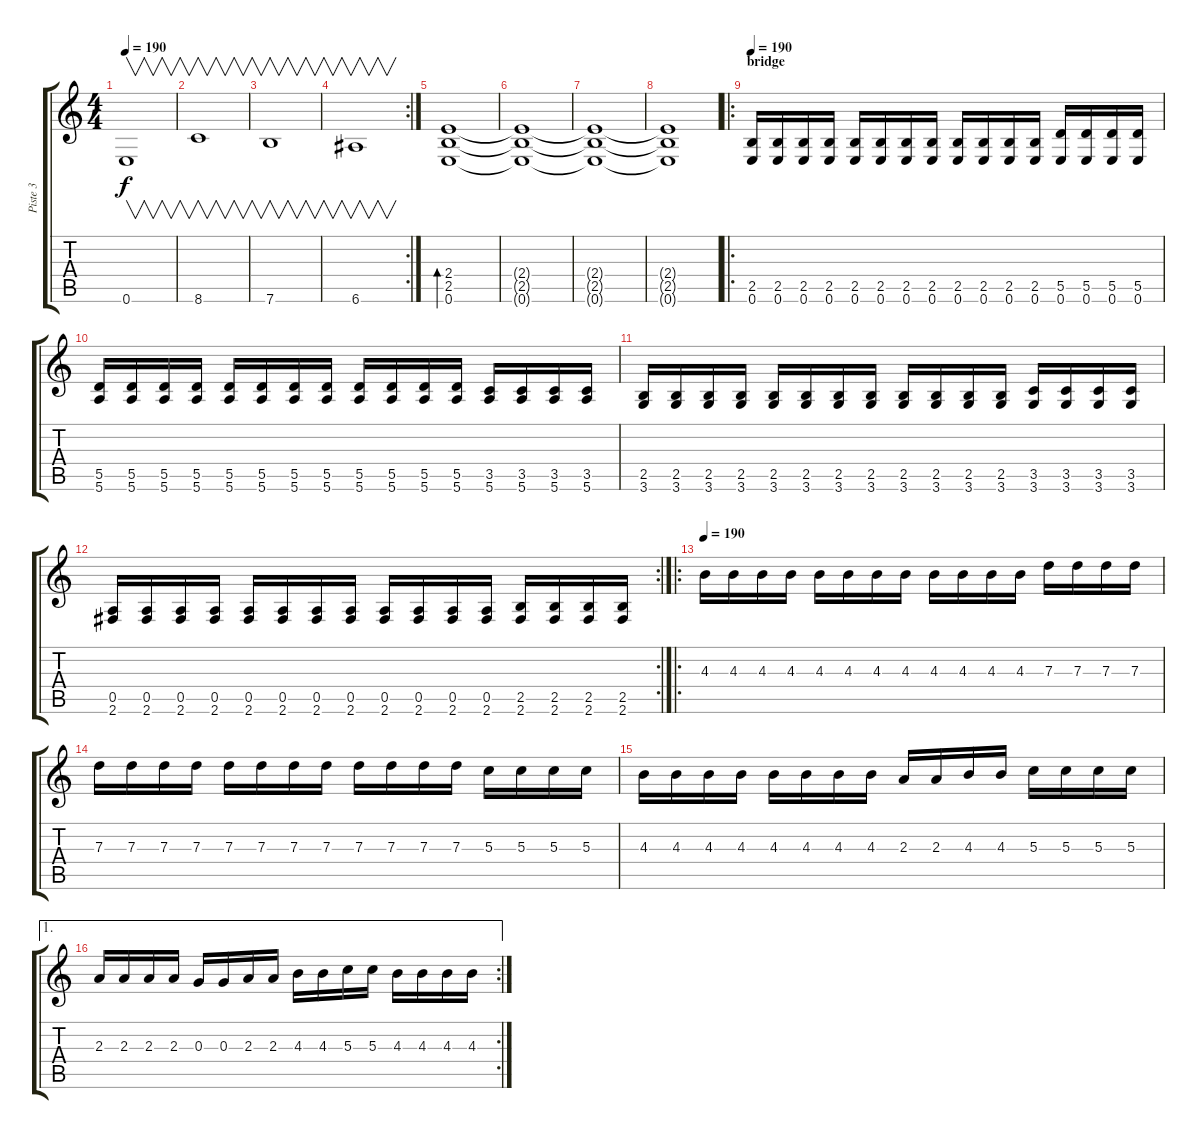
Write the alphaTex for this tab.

\track ("Piste 3" "Piste 3") {instrument distortionguitar}
\staff {score tabs}
\tuning (E4 B3 G3 D3 A2 E2) {hide}
\ts (4 4)
\tempo 190
\clef g2
\ks c
0.6.1{v dy f} |
8.6.1{v} |
7.6.1{v} |
\rc 2
6.6.1{v} |
(2.4 2.5 0.6).1{bd 480 instrument distortionguitar} |
(2.4{t} 2.5{t} 0.6{t}).1 |
(2.4{t} 2.5{t} 0.6{t}).1 |
(2.4{t} 2.5{t} 0.6{t}).1 |
\ro
\section ("" "bridge")
\tempo 190
(2.5 0.6).16 (2.5 0.6).16 (2.5 0.6).16 (2.5 0.6).16 (2.5 0.6).16 (2.5 0.6).16 (2.5 0.6).16 (2.5 0.6).16 (2.5 0.6).16 (2.5 0.6).16 (2.5 0.6).16 (2.5 0.6).16 (5.5 0.6).16 (5.5 0.6).16 (5.5 0.6).16 (5.5 0.6).16 |
(5.5 5.6).16 (5.5 5.6).16 (5.5 5.6).16 (5.5 5.6).16 (5.5 5.6).16 (5.5 5.6).16 (5.5 5.6).16 (5.5 5.6).16 (5.5 5.6).16 (5.5 5.6).16 (5.5 5.6).16 (5.5 5.6).16 (3.5 5.6).16 (3.5 5.6).16 (3.5 5.6).16 (3.5 5.6).16 |
(2.5 3.6).16 (2.5 3.6).16 (2.5 3.6).16 (2.5 3.6).16 (2.5 3.6).16 (2.5 3.6).16 (2.5 3.6).16 (2.5 3.6).16 (2.5 3.6).16 (2.5 3.6).16 (2.5 3.6).16 (2.5 3.6).16 (3.5 3.6).16 (3.5 3.6).16 (3.5 3.6).16 (3.5 3.6).16 |
\rc 2
(0.5 2.6).16 (0.5 2.6).16 (0.5 2.6).16 (0.5 2.6).16 (0.5 2.6).16 (0.5 2.6).16 (0.5 2.6).16 (0.5 2.6).16 (0.5 2.6).16 (0.5 2.6).16 (0.5 2.6).16 (0.5 2.6).16 (2.5 2.6).16 (2.5 2.6).16 (2.5 2.6).16 (2.5 2.6).16 |
\ro
\tempo 190
4.3.16 4.3.16 4.3.16 4.3.16 4.3.16 4.3.16 4.3.16 4.3.16 4.3.16 4.3.16 4.3.16 4.3.16 7.3.16 7.3.16 7.3.16 7.3.16 |
7.3.16 7.3.16 7.3.16 7.3.16 7.3.16 7.3.16 7.3.16 7.3.16 7.3.16 7.3.16 7.3.16 7.3.16 5.3.16 5.3.16 5.3.16 5.3.16 |
4.3.16 4.3.16 4.3.16 4.3.16 4.3.16 4.3.16 4.3.16 4.3.16 2.3.16 2.3.16 4.3.16 4.3.16 5.3.16 5.3.16 5.3.16 5.3.16 |
\ae 1
\rc 2
2.3.16 2.3.16 2.3.16 2.3.16 0.3.16 0.3.16 2.3.16 2.3.16 4.3.16 4.3.16 5.3.16 5.3.16 4.3.16 4.3.16 4.3.16 4.3.16
